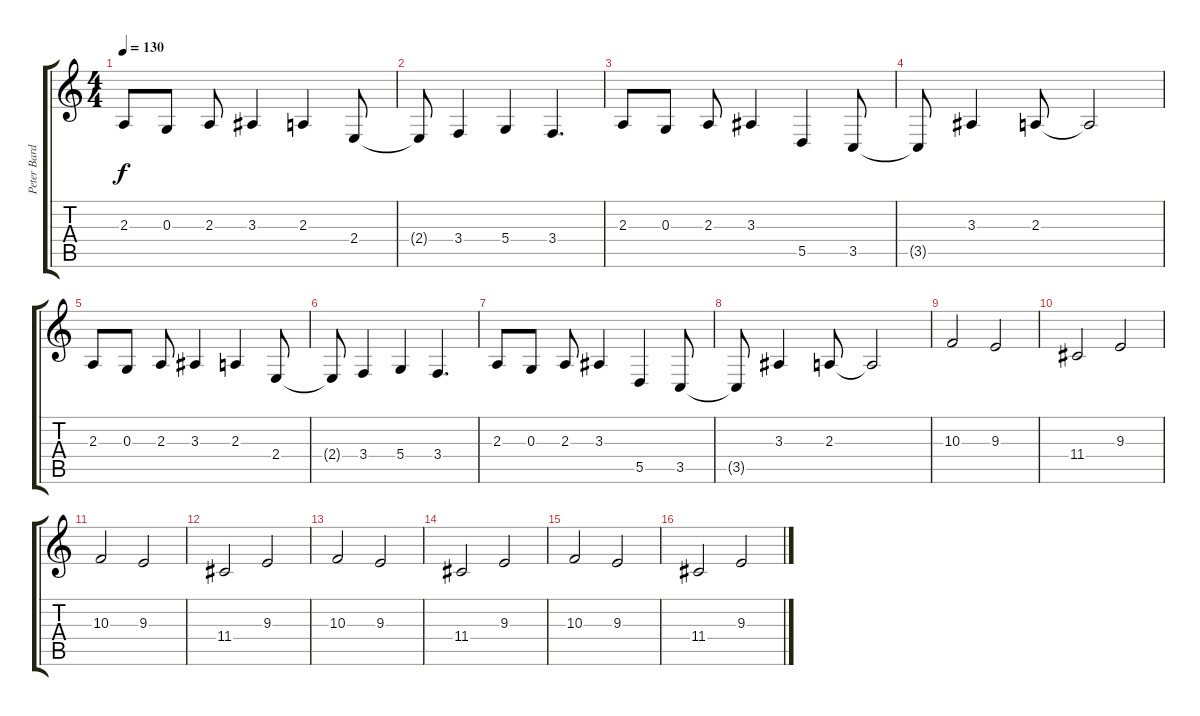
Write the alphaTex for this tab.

\track ("Peter Bardens (Keyboard)" "Peter Bard") {instrument drawbarorgan}
\staff {score tabs}
\tuning (E4 B3 G3 D3 A2 E2) {hide}
\ts (4 4)
\tempo 130
\clef g2
\ks c
2.3.8{dy f volume 14 instrument vibraphone} 0.3.8 2.3.8 3.3.4 2.3.4 2.4.8 |
2.4{t}.8 3.4.4 5.4.4 3.4.4{d} |
2.3.8 0.3.8 2.3.8 3.3.4 5.5.4 3.5.8 |
3.5{t}.8 3.3.4 2.3.8 2.3{t}.2 |
2.3.8 0.3.8 2.3.8 3.3.4 2.3.4 2.4.8 |
2.4{t}.8 3.4.4 5.4.4 3.4.4{d} |
2.3.8 0.3.8 2.3.8 3.3.4 5.5.4 3.5.8 |
3.5{t}.8 3.3.4 2.3.8 2.3{t}.2 |
10.3.2{volume 9 instrument tangoaccordion} 9.3.2 |
11.4.2 9.3.2 |
10.3.2 9.3.2 |
11.4.2 9.3.2 |
10.3.2{volume 9 instrument tangoaccordion} 9.3.2 |
11.4.2 9.3.2 |
10.3.2 9.3.2 |
11.4.2 9.3.2
